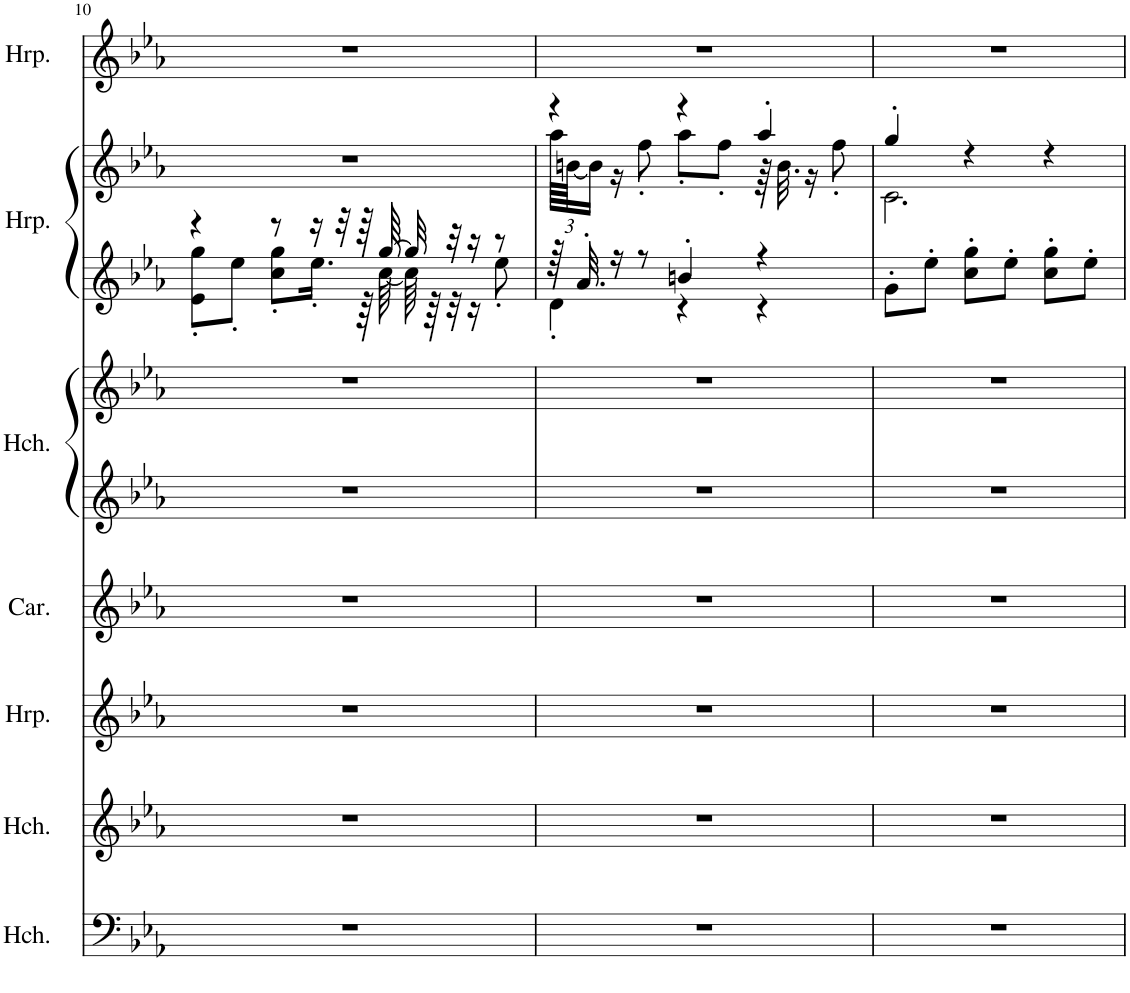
**kern	**kern	**kern	**kern	**kern	**kern	**kern	**kern	**kern
*part7	*part6	*part5	*part4	*part3	*part3	*part2	*part2	*part1
*staff9	*staff8	*staff7	*staff6	*staff5	*staff4	*staff3	*staff2	*staff1
*I"羽管键琴, HARPSILEFT	*I"羽管键琴, HARPSIRIGHT	*I"竖琴, HARPRIGHT	*I"钟琴, bell	*I"羽管键琴, HARPSI	*	*I"竖琴, HARPCTR	*	*I"竖琴, HARPLEFT
*	*	*I'Hrp.	*	*	*	*I'Hrp.	*	*I'Hrp.
!!LO:PB:g=z
*clefF4	*clefG2	*clefG2	*clefG2	*clefG2	*clefG2	*clefG2	*clefG2	*clefG2
*k[b-e-a-]	*k[b-e-a-]	*k[b-e-a-]	*k[b-e-a-]	*k[b-e-a-]	*k[b-e-a-]	*k[b-e-a-]	*k[b-e-a-]	*k[b-e-a-]
*M3/4	*M3/4	*M3/4	*M3/4	*M3/4	*M3/4	*M3/4	*M3/4	*M3/4
=10	=10	=10	=10	=10	=10	=10	=10	=10
*	*	*	*	*	*	*^	*	*
2.r	2.r	2.r	2.r	2.r	2.r	4r	8e-\' 8gg\'L	2.r	2.r
.	.	.	.	.	.	.	8ee-'\J	.	.
.	.	.	.	.	.	8r	8cc\' 8gg\'L	.	.
.	.	.	.	.	.	16r	16.ee-'\Jk	.	.
.	.	.	.	.	.	32r	.	.	.
.	.	.	.	.	.	64r	64r	.	.
.	.	.	.	.	.	[64gg/	[64cc\	.	.
.	.	.	.	.	.	32gg/]	64cc\]	.	.
.	.	.	.	.	.	.	64r	.	.
.	.	.	.	.	.	32r	32r	.	.
.	.	.	.	.	.	16r	16r	.	.
.	.	.	.	.	.	8r	8ee-'\	.	.
=11	=11	=11	=11	=11	=11	=11	=11	=11	=11
*	*	*	*	*	*	*	*	*^	*
*	*	*	*	*	*	*	*	*	*Xbrackettup	*
2.r	2.r	2.r	2.r	2.r	2.r	64r	4d'\	4r	96aa-\LLLL	2.r
.	.	.	.	.	.	.	.	.	[96bn\JJ	.
.	.	.	.	.	.	32.a-'/	.	.	.	.
.	.	.	.	.	.	.	.	.	24b\JJ]	.
.	.	.	.	.	.	16r	.	.	16r	.
.	.	.	.	.	.	8r	.	.	8ff'\	.
.	.	.	.	.	.	4bn'/	4r	4r	8aa-'\L	.
.	.	.	.	.	.	.	.	.	8ff'\J	.
.	.	.	.	.	.	4r	4r	4aa-'/	64r	.
.	.	.	.	.	.	.	.	.	32.b\	.
.	.	.	.	.	.	.	.	.	16r	.
.	.	.	.	.	.	.	.	.	8ff'\	.
*	*	*	*	*	*	*v	*v	*	*	*
=12	=12	=12	=12	=12	=12	=12	=12	=12	=12
2.r	2.r	2.r	2.r	2.r	2.r	8g'\L	4gg'/	2.c\	2.r
.	.	.	.	.	.	8ee-'\J	.	.	.
.	.	.	.	.	.	8cc\' 8gg\'L	4r	.	.
.	.	.	.	.	.	8ee-'\J	.	.	.
.	.	.	.	.	.	8cc\' 8gg\'L	4r	.	.
.	.	.	.	.	.	8ee-'\J	.	.	.
*	*	*	*	*	*	*	*v	*v	*
=	=	=	=	=	=	=	=	=
*-	*-	*-	*-	*-	*-	*-	*-	*-
